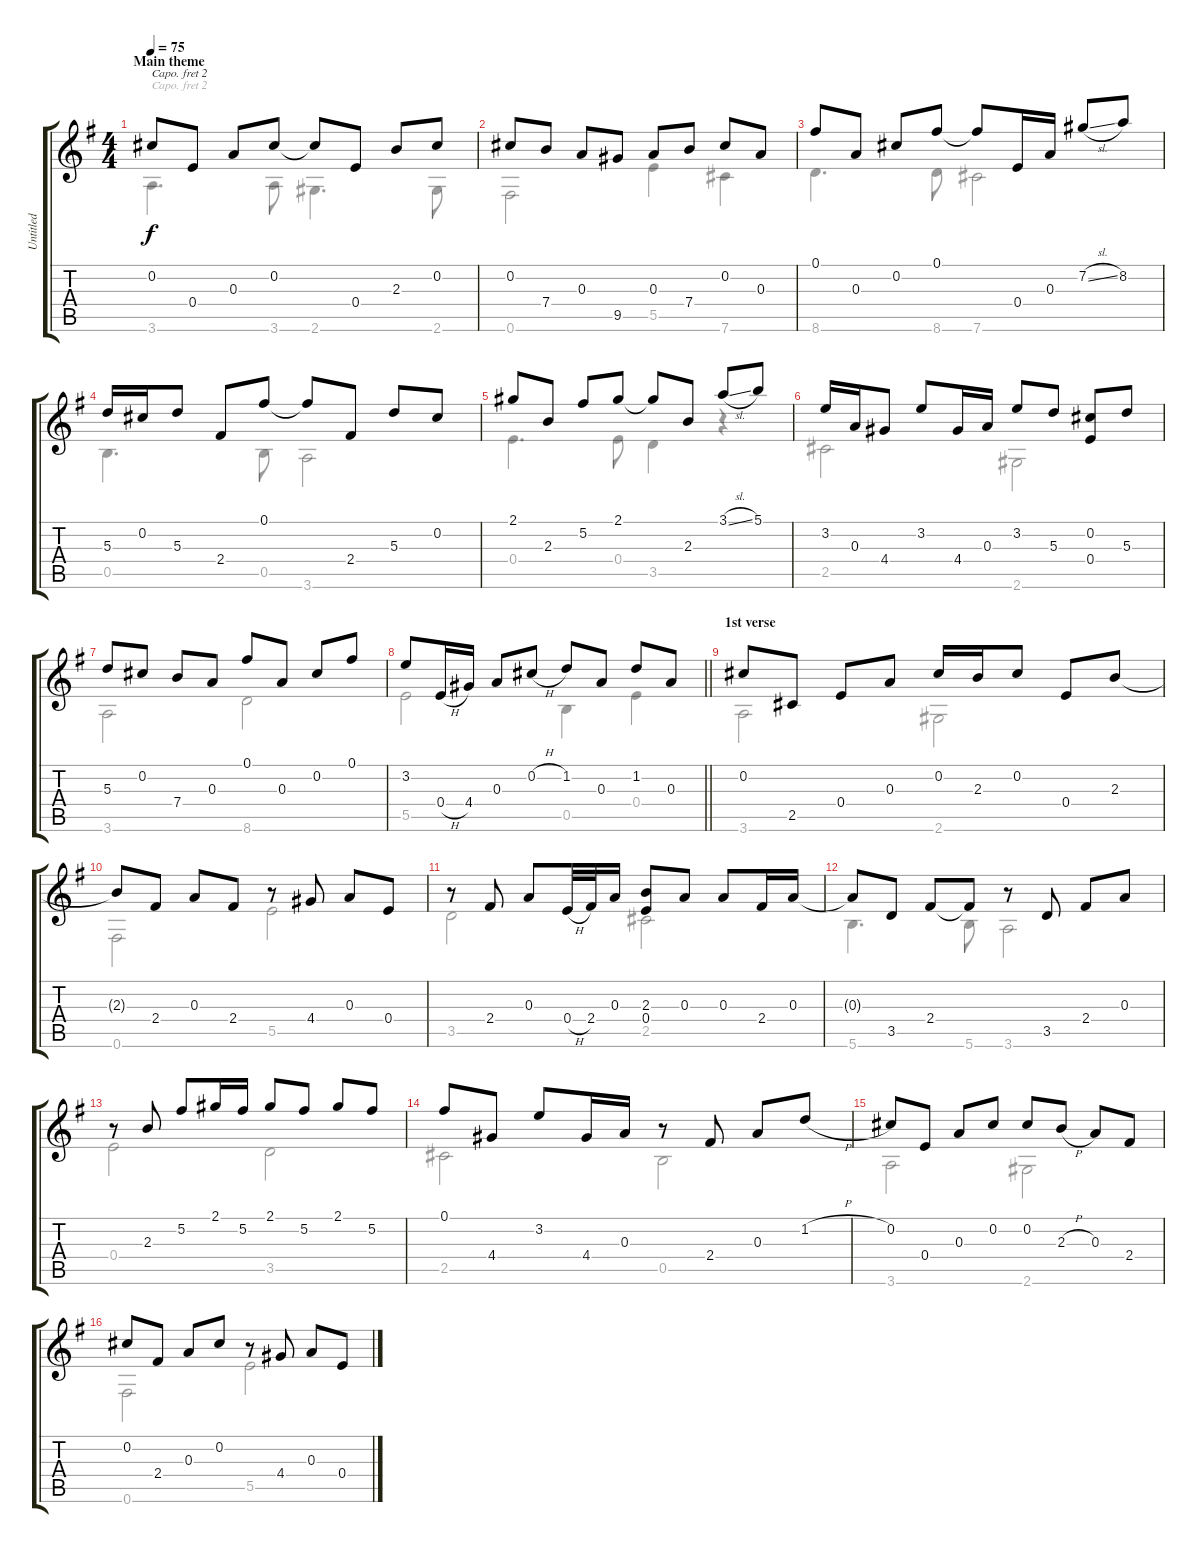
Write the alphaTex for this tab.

\track ("Untitled" "Untitled") {instrument acousticguitarnylon}
\staff {score tabs}
\capo 2
\tuning (E4 B3 G3 D3 A2 E2) {hide}
\voice
\ts (4 4)
\section ("" "Main theme")
\tempo 75
\clef g2
\ks g
0.2.8{dy f instrument acousticguitarnylon} 0.4.8 0.3.8 0.2.8 0.2{t}.8 0.4.8 2.3.8 0.2.8 |
0.2.8 7.4.8 0.3.8 9.5.8 0.3.8 7.4.8 0.2.8 0.3.8 |
0.1.8 0.3.8 0.2.8 0.1.8 0.1{t}.8 0.4.16 0.3.16 7.2{sl}.8 8.2.8 |
5.3.16 0.2.16 5.3.8 2.4.8 0.1.8 0.1{t}.8 2.4.8 5.3.8 0.2.8 |
2.1.8 2.3.8 5.2.8 2.1.8 2.1{t}.8 2.3.8 3.1{sl}.8 5.1.8 |
3.2.16 0.3.16 4.4.8 3.2.8 4.4.16 0.3.16 3.2.8 5.3.8 (0.2 0.4).8 5.3.8 |
5.3.8 0.2.8 7.4.8 0.3.8 0.1.8 0.3.8 0.2.8 0.1.8 |
\barLineRight lightlight
3.2.8 0.4{h}.16 4.4.16 0.3.8 0.2{h}.8 1.2.8 0.3.8 1.2.8 0.3.8 |
\section ("" "1st verse")
0.2.8 2.5.8 0.4.8 0.3.8 0.2.16 2.3.16 0.2.8 0.4.8 2.3.8 |
2.3{t}.8 2.4.8 0.3.8 2.4.8 r.8 4.4.8 0.3.8 0.4.8 |
r.8 2.4.8 0.3.8 0.4{h}.32 2.4.32 0.3.16 (2.3 0.4).8 0.3.8 0.3.8 2.4.16 0.3.16 |
0.3{t}.8 3.5.8 2.4.8 2.4{t}.8 r.8 3.5.8 2.4.8 0.3.8 |
r.8 2.3.8 5.2.8 2.1.16 5.2.16 2.1.8 5.2.8 2.1.8 5.2.8 |
0.1.8 4.4.8 3.2.8 4.4.16 0.3.16 r.8 2.4.8 0.3.8 1.2{h}.8 |
0.2.8 0.4.8 0.3.8 0.2.8 0.2.8 2.3{h}.8 0.3.8 2.4.8 |
0.2.8 2.4.8 0.3.8 0.2.8 r.8 4.4.8 0.3.8 0.4.8
\voice
\clef g2
\ottava regular
\simile none
\ks g
3.6.4{d dy f} 3.6.8 2.6.4{d} 2.6.8 |
0.6.2 5.5.4 7.6.4 |
8.6.4{d} 8.6.8 7.6.2 |
0.5.4{d} 0.5.8 3.6.2 |
0.4.4{d} 0.4.8 3.5.4 r.4 |
2.5.2 2.6.2 |
3.6.2 8.6.2 |
\barLineRight lightlight
5.5.2 0.5.4 0.4.4 |
3.6.2 2.6.2 |
0.6.2 5.5.2 |
3.5.2 2.5.2 |
5.6.4{d} 5.6.8 3.6.2 |
0.4.2 3.5.2 |
2.5.2 0.5.2 |
3.6.2 2.6.2 |
0.6.2 5.5.2
